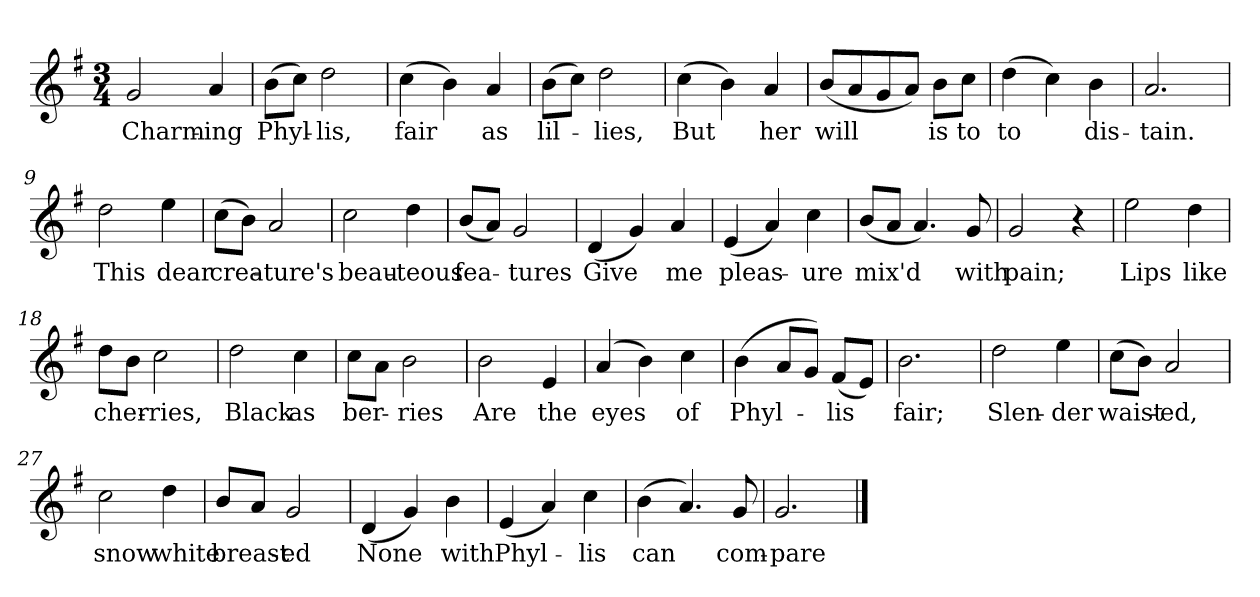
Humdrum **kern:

**kern	**text
*part1	*part1
*staff1	*staff1
*clefG2	*
*k[f#]	*
*G:	*
*M3/4	*
=1	=1
!	!LO:LY:b
2g/	Charm-
!	!LO:LY:b
4a/	-ing
=2	=2
!	!LO:LY:b
(>8b\L	Phyl-
8cc\J)	.
!	!LO:LY:b
2dd\	-lis,
=3	=3
!	!LO:LY:b
(>4cc\	fair
4b\)	.
!	!LO:LY:b
4a/	as
=4	=4
!	!LO:LY:b
(>8b\L	lil-
8cc\J)	.
!	!LO:LY:b
2dd\	-lies,
=5	=5
!	!LO:LY:b
(>4cc\	But
4b\)	.
!	!LO:LY:b
4a/	her
=6	=6
!	!LO:LY:b
(<8b/L	will
8a/	.
8g/	.
8a/J)	.
!	!LO:LY:b
8b\L	is
!	!LO:LY:b
8cc\J	to
=7	=7
!	!LO:LY:b
(>4dd\	to
4cc\)	.
!	!LO:LY:b
4b\	dis-
=8	=8
!	!LO:LY:b
2.a/	-tain.
=9	=9
!	!LO:LY:b
2dd\	This
!	!LO:LY:b
4ee\	dear
!!LO:LB:g=z
=10	=10
!	!LO:LY:b
(>8cc\L	crea-
8b\J)	.
!	!LO:LY:b
2a/	-ture's
=11	=11
!	!LO:LY:b
2cc\	beau-
!	!LO:LY:b
4dd\	-teous
=12	=12
!	!LO:LY:b
(<8b/L	fea-
8a/J)	.
!	!LO:LY:b
2g/	-tures
=13	=13
!	!LO:LY:b
(<4d/	Give
4g/)	.
!	!LO:LY:b
4a/	me
=14	=14
!	!LO:LY:b
(<4e/	pleas-
4a/)	.
!	!LO:LY:b
4cc\	-ure
=15	=15
!	!LO:LY:b
(<8b/L	mix'd
8a/J	.
4.a/)	.
!	!LO:LY:b
8g/	with
=16	=16
!	!LO:LY:b
2g/	pain;
4r	.
=17	=17
!	!LO:LY:b
2ee\	Lips
!	!LO:LY:b
4dd\	like
=18	=18
!	!LO:LY:b
8dd\L	cher-
8b\J	.
!	!LO:LY:b
2cc\	-ries,
!!LO:LB:g=z
=19	=19
!	!LO:LY:b
2dd\	Black
!	!LO:LY:b
4cc\	as
=20	=20
!	!LO:LY:b
8cc\L	ber-
8a\J	.
!	!LO:LY:b
2b\	-ries
=21	=21
!	!LO:LY:b
2b\	Are
!	!LO:LY:b
4e/	the
=22	=22
!	!LO:LY:b
(>4a/	eyes
4b\)	.
!	!LO:LY:b
4cc\	of
=23	=23
!	!LO:LY:b
(>4b\	Phyl-
8a/L	.
8g/J)	.
!	!LO:LY:b
(<8f#/L	-lis
8e/J)	.
=24	=24
!	!LO:LY:b
2.b\	fair;
=25	=25
!	!LO:LY:b
2dd\	Slen-
!	!LO:LY:b
4ee\	-der
=26	=26
!	!LO:LY:b
(>8cc\L	waist-
8b\J)	.
!	!LO:LY:b
2a/	-ed,
=27	=27
!	!LO:LY:b
2cc\	snow
!	!LO:LY:b
4dd\	white
=28	=28
!	!LO:LY:b
8b/L	breast-
8a/J	.
!	!LO:LY:b
2g/	-ed
!!LO:LB:g=z
=29	=29
!	!LO:LY:b
(<4d/	None
4g/)	.
!	!LO:LY:b
4b\	with
=30	=30
!	!LO:LY:b
(<4e/	Phyl-
4a/)	.
!	!LO:LY:b
4cc\	-lis
=31	=31
!	!LO:LY:b
(>4b\	can
4.a/)	.
!	!LO:LY:b
8g/	com-
=32	=32
!	!LO:LY:b
2.g/	-pare
==	==
*-	*-
